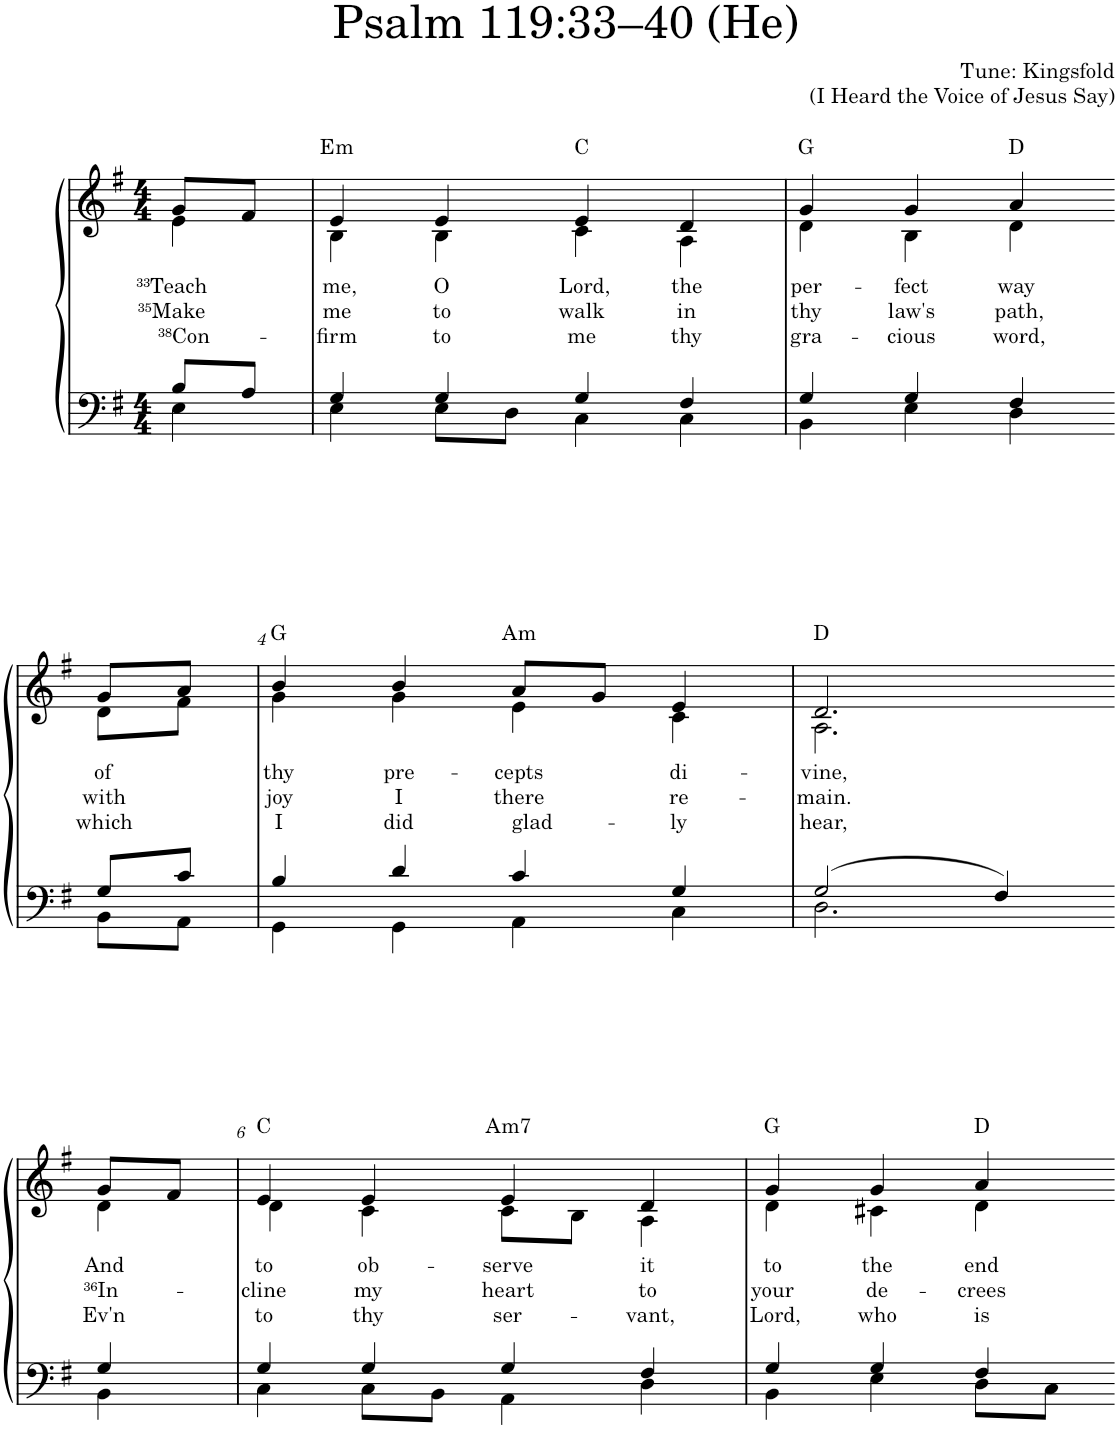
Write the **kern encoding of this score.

**kern	**kern	**text	**text	**text	**harte
*part1	*part1	*part1	*part1	*part1	*part1
*staff2	*staff1	*staff1	*staff1	*staff1	*
*I"Choir	*	*	*	*	*
*clefF4	*clefG2	*	*	*	*
*k[f#]	*k[f#]	*	*	*	*
*e:	*e:	*	*	*	*
*M4/4	*M4/4	*	*	*	*
=1X	=1X	=1X	=1X	=1X	=1X
*^	*	*	*	*	*
!	!	!	!LO:LY:b	!LO:LY:b	!LO:LY:b	!
*	*	*^	*	*	*	*
8B/L	4E\	8g/L	4e\	³³Teach	³⁵Make	³⁸Con-	.
8A/J	.	8f#/J	.	.	.	.	.
=2	=2	=2	=2	=2	=2	=2	=2
!	!	!	!	!LO:LY:b	!LO:LY:b	!LO:LY:b	!LO:H:kt=m
4G/	4E\	4e/	4B\	me,	me	-firm	E:min
!	!	!	!	!LO:LY:b	!LO:LY:b	!LO:LY:b	!
4G/	8E\L	4e/	4B\	O	to	to	.
.	8D\J	.	.	.	.	.	.
!	!	!	!	!LO:LY:b	!LO:LY:b	!LO:LY:b	!
4G/	4C\	4e/	4c\	Lord,	walk	me	C:maj
!	!	!	!	!LO:LY:b	!LO:LY:b	!LO:LY:b	!
4F#/	4C\	4d/	4A\	the	in	thy	.
=3	=3	=3	=3	=3	=3	=3	=3
!	!	!	!	!LO:LY:b	!LO:LY:b	!LO:LY:b	!
4G/	4BB\	4g/	4d\	per-	thy	gra-	G:maj
!	!	!	!	!LO:LY:b	!LO:LY:b	!LO:LY:b	!
4G/	4E\	4g/	4B\	-fect	law's	-cious	.
!	!	!	!	!LO:LY:b	!LO:LY:b	!LO:LY:b	!
4F#/	4D\	4a/	4d\	way	path,	word,	D:maj
!!LO:LB:g=z	!!
=3X2-	=3X2-	=3X2-	=3X2-	=3X2-	=3X2-	=3X2-	=3X2-
!	!	!	!	!LO:LY:b	!LO:LY:b	!LO:LY:b	!
8G/L	8BB\L	8g/L	8d\L	of	with	which	.
8c/J	8AA\J	8a/J	8f#\J	.	.	.	.
=4	=4	=4	=4	=4	=4	=4	=4
!	!	!	!	!LO:LY:b	!LO:LY:b	!LO:LY:b	!
4B/	4GG\	4b/	4g\	thy	joy	I	G:maj
!	!	!	!	!LO:LY:b	!LO:LY:b	!LO:LY:b	!
4d/	4GG\	4b/	4g\	pre-	I	did	.
!	!	!	!	!LO:LY:b	!LO:LY:b	!LO:LY:b	!LO:H:kt=m
4c/	4AA\	8a/L	4e\	-cepts	there	glad-	A:min
.	.	8g/J	.	.	.	.	.
!	!	!	!	!LO:LY:b	!LO:LY:b	!LO:LY:b	!
4G/	4C\	4e/	4c\	di-	re-	-ly	.
=5	=5	=5	=5	=5	=5	=5	=5
!	!	!	!	!LO:LY:b	!LO:LY:b	!LO:LY:b	!
2G/	2.D\	2.d/	2.A\	-vine,	-main.	hear,	D:maj
4F#/	.	.	.	.	.	.	.
!!LO:LB:g=z	!!
=5X3-	=5X3-	=5X3-	=5X3-	=5X3-	=5X3-	=5X3-	=5X3-
!	!	!	!	!LO:LY:b	!LO:LY:b	!LO:LY:b	!
4G/	4BB\	8g/L	4d\	And	³⁶In-	Ev'n	.
.	.	8f#/J	.	.	.	.	.
=6	=6	=6	=6	=6	=6	=6	=6
!	!	!	!	!LO:LY:b	!LO:LY:b	!LO:LY:b	!
4G/	4C\	4e/	4d\	to	-cline	to	C:maj
!	!	!	!	!LO:LY:b	!LO:LY:b	!LO:LY:b	!
4G/	8C\L	4e/	4c\	ob-	my	thy	.
.	8BB\J	.	.	.	.	.	.
!	!	!	!	!LO:LY:b	!LO:LY:b	!LO:LY:b	!LO:H:kt=m7
4G/	4AA\	4e/	8c\L	-serve	heart	ser-	A:min7
.	.	.	8B\J	.	.	.	.
!	!	!	!	!LO:LY:b	!LO:LY:b	!LO:LY:b	!
4F#/	4D\	4d/	4A\	it	to	-vant,	.
=7	=7	=7	=7	=7	=7	=7	=7
!	!	!	!	!LO:LY:b	!LO:LY:b	!LO:LY:b	!
4G/	4BB\	4g/	4d\	to	your	Lord,	G:maj
!	!	!	!	!LO:LY:b	!LO:LY:b	!LO:LY:b	!
4G/	4E\	4g/	4c#X\	the	de-	who	.
!	!	!	!	!LO:LY:b	!LO:LY:b	!LO:LY:b	!
4F#/	8D\L	4a/	4d\	end	-crees	is	D:maj
.	8C\J	.	.	.	.	.	.
*v	*v	*	*	*	*	*	*
*	*v	*v	*	*	*	*
=-	=-	=-	=-	=-	=-
*-	*-	*-	*-	*-	*-
